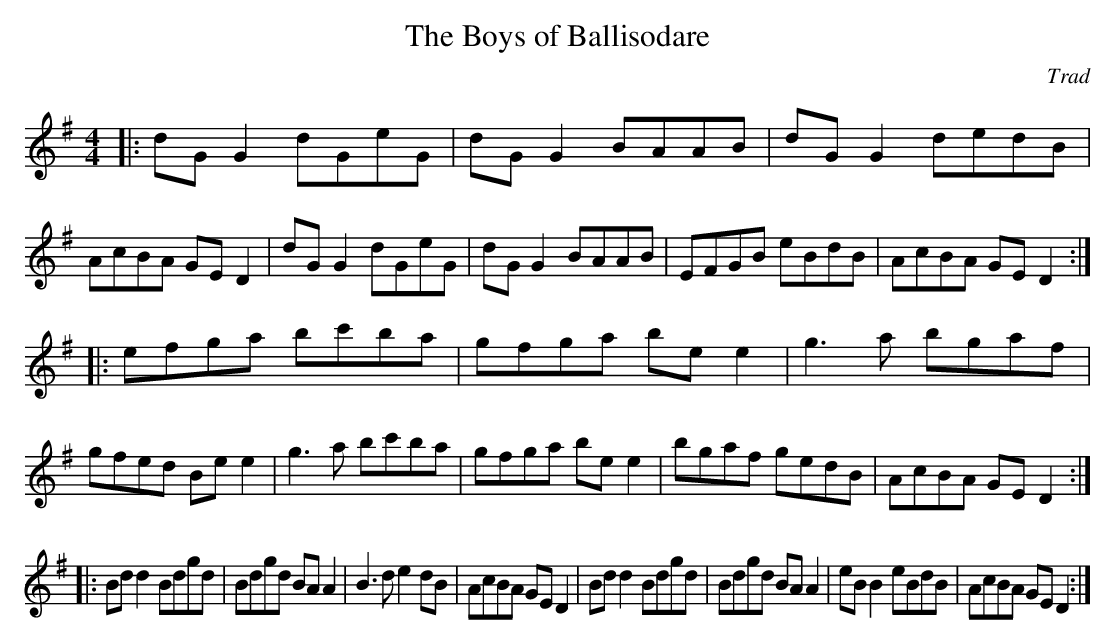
X:1
T:Boys of Ballisodare, The
C:Trad
E:7
M:4/4
K:DMix
|:dG G2 dGeG|dG G2 BAAB|dG G2 dedB|AcBA GED2|\
dG G2 dGeG|dG G2 BAAB|EFGB eBdB|AcBA GED2:|*
|:efga bc'ba|gfga be e2|g3a bgaf|gfed Be e2|\
g3a bc'ba|gfga be e2|bgaf gedB|AcBA GED2:|*
|:Bd d2 Bdgd|Bdgd BA A2|B3 d e2dB|AcBA GED2|\
Bd d2 Bdgd|Bdgd BA A2|eB B2 eBdB|AcBA GED2:|**
